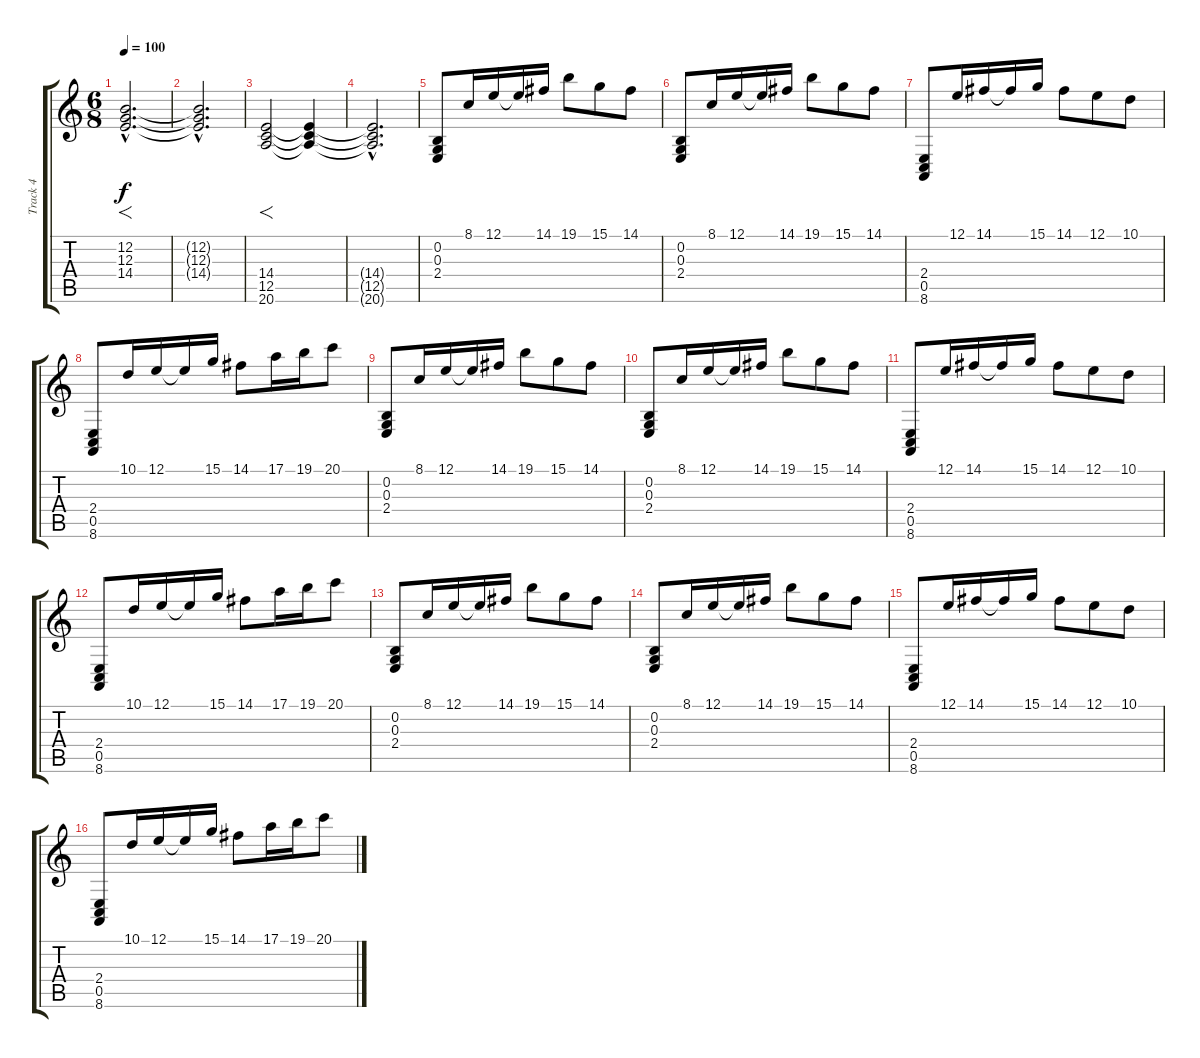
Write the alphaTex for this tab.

\track ("Track 4" "Track 4") {instrument acousticgrandpiano}
\staff {score tabs}
\tuning (E4 B3 G3 D3 A2 E2) {hide}
\ts (6 8)
\tempo 100
\clef g2
\ks c
(12.2{hac} 12.3{hac} 14.4{hac}).2{f d dy f volume 13 instrument stringensemble1} |
(12.2{hac t} 12.3{hac t} 14.4{hac t}).2{d} |
(14.4 12.5 20.6).2{f} (14.4{t} 12.5{t} 20.6{t}).4 |
(14.4{hac t} 12.5{hac t} 20.6{hac t}).2{d} |
(0.2 0.3 2.4).8{volume 16 instrument acousticgrandpiano} 8.1.16 12.1.16 12.1{t}.16 14.1.16 19.1.8 15.1.8 14.1.8 |
(0.2 0.3 2.4).8 8.1.16 12.1.16 12.1{t}.16 14.1.16 19.1.8 15.1.8 14.1.8 |
(2.4 0.5 8.6).8 12.1.16 14.1.16 14.1{t}.16 15.1.16 14.1.8 12.1.8 10.1.8 |
(2.4 0.5 8.6).8 10.1.16 12.1.16 12.1{t}.16 15.1.16 14.1.8 17.1.16 19.1.16 20.1.8 |
(0.2 0.3 2.4).8 8.1.16 12.1.16 12.1{t}.16 14.1.16 19.1.8 15.1.8 14.1.8 |
(0.2 0.3 2.4).8 8.1.16 12.1.16 12.1{t}.16 14.1.16 19.1.8 15.1.8 14.1.8 |
(2.4 0.5 8.6).8 12.1.16 14.1.16 14.1{t}.16 15.1.16 14.1.8 12.1.8 10.1.8 |
(2.4 0.5 8.6).8 10.1.16 12.1.16 12.1{t}.16 15.1.16 14.1.8 17.1.16 19.1.16 20.1.8 |
(0.2 0.3 2.4).8 8.1.16 12.1.16 12.1{t}.16 14.1.16 19.1.8 15.1.8 14.1.8 |
(0.2 0.3 2.4).8 8.1.16 12.1.16 12.1{t}.16 14.1.16 19.1.8 15.1.8 14.1.8 |
(2.4 0.5 8.6).8 12.1.16 14.1.16 14.1{t}.16 15.1.16 14.1.8 12.1.8 10.1.8 |
(2.4 0.5 8.6).8 10.1.16 12.1.16 12.1{t}.16 15.1.16 14.1.8 17.1.16 19.1.16 20.1.8
